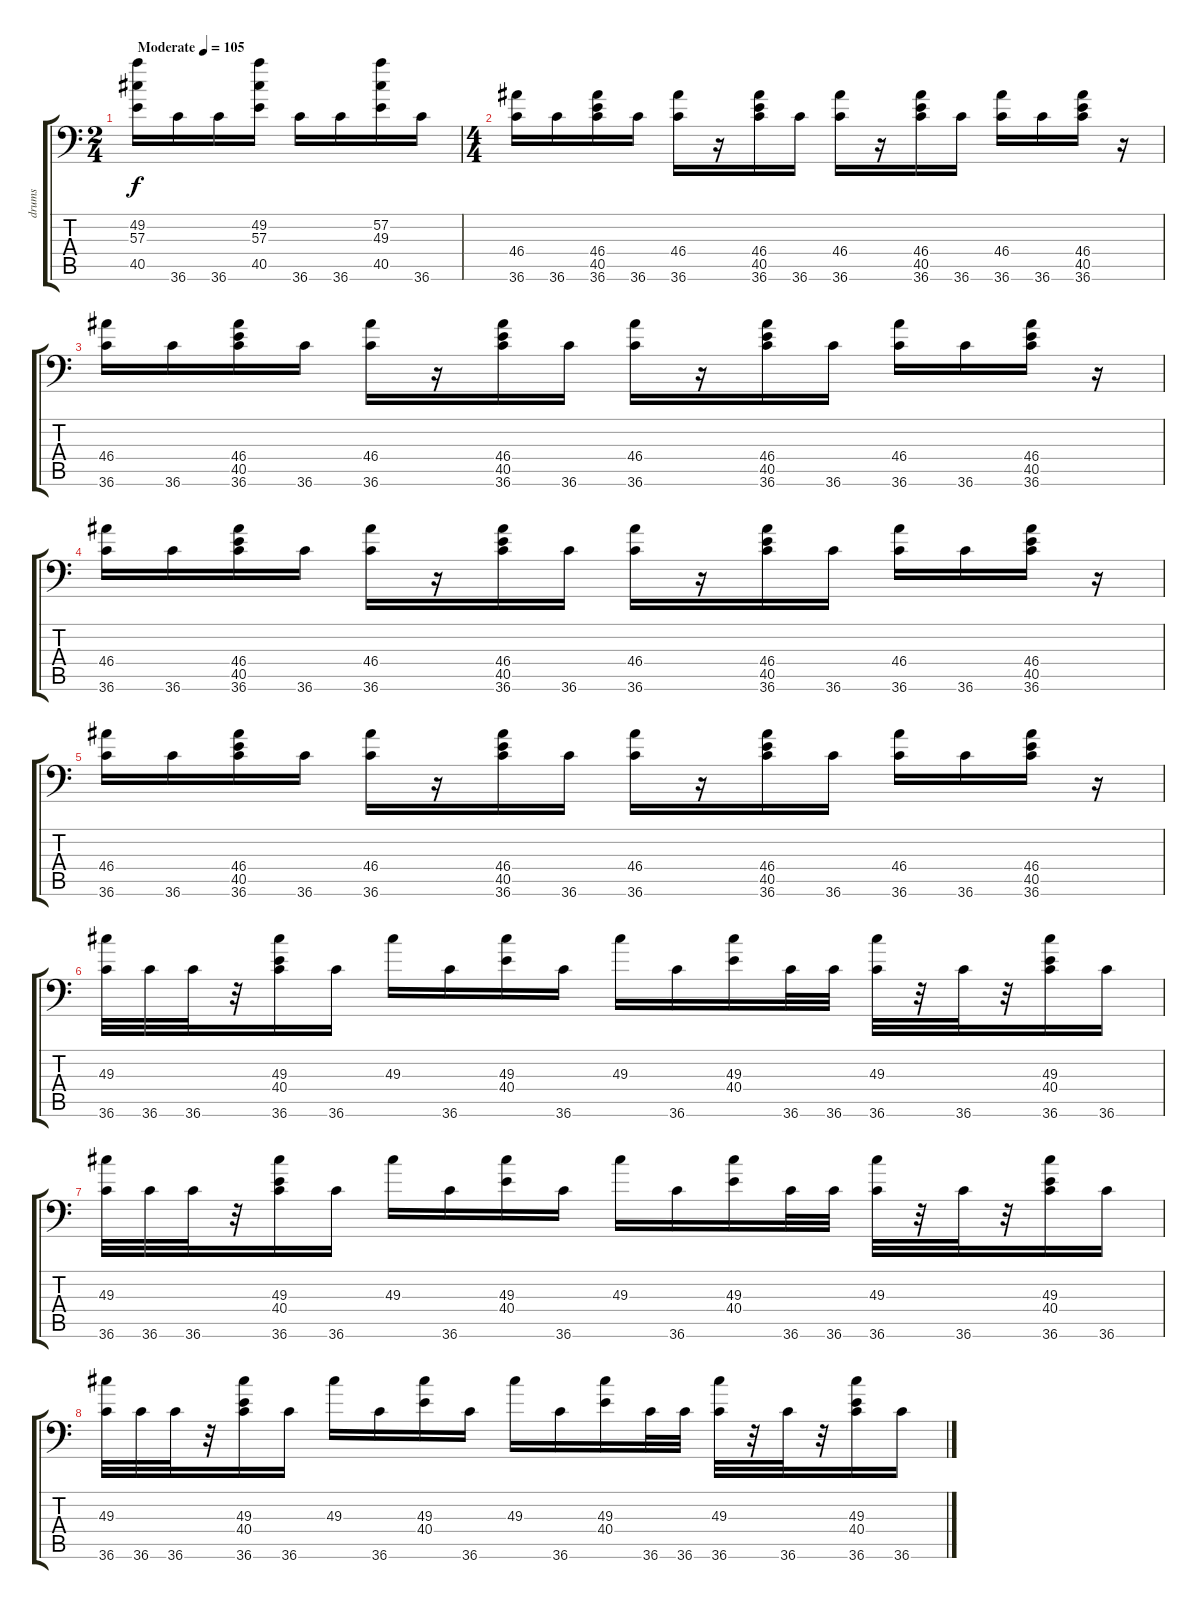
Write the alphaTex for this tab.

\track ("drums" "drums") {instrument acousticgrandpiano}
\staff {score tabs}
\tuning (C-1 C-1 C-1 C-1 C-1 C-1) {hide}
\ts (2 4)
\tempo (105 "Moderate")
\clef f4
\ks c
(49.2 57.3 40.5).16{dy f instrument acousticgrandpiano} 36.6.16 36.6.16 (49.2 57.3 40.5).16 36.6.16 36.6.16 (57.2 49.3 40.5).16 36.6.16 |
\ts (4 4)
(46.4 36.6).16 36.6.16 (46.4 40.5 36.6).16 36.6.16 (46.4 36.6).16 r.16 (46.4 40.5 36.6).16 36.6.16 (46.4 36.6).16 r.16 (46.4 40.5 36.6).16 36.6.16 (46.4 36.6).16 36.6.16 (46.4 40.5 36.6).16 r.16 |
(46.4 36.6).16 36.6.16 (46.4 40.5 36.6).16 36.6.16 (46.4 36.6).16 r.16 (46.4 40.5 36.6).16 36.6.16 (46.4 36.6).16 r.16 (46.4 40.5 36.6).16 36.6.16 (46.4 36.6).16 36.6.16 (46.4 40.5 36.6).16 r.16 |
(46.4 36.6).16 36.6.16 (46.4 40.5 36.6).16 36.6.16 (46.4 36.6).16 r.16 (46.4 40.5 36.6).16 36.6.16 (46.4 36.6).16 r.16 (46.4 40.5 36.6).16 36.6.16 (46.4 36.6).16 36.6.16 (46.4 40.5 36.6).16 r.16 |
(46.4 36.6).16 36.6.16 (46.4 40.5 36.6).16 36.6.16 (46.4 36.6).16 r.16 (46.4 40.5 36.6).16 36.6.16 (46.4 36.6).16 r.16 (46.4 40.5 36.6).16 36.6.16 (46.4 36.6).16 36.6.16 (46.4 40.5 36.6).16 r.16 |
(49.3 36.6).32 36.6.32 36.6.32 r.32 (49.3 40.4 36.6).16 36.6.16 49.3.16 36.6.16 (49.3 40.4).16 36.6.16 49.3.16 36.6.16 (49.3 40.4).16 36.6.32 36.6.32 (49.3 36.6).32 r.32 36.6.32 r.32 (49.3 40.4 36.6).16 36.6.16 |
(49.3 36.6).32 36.6.32 36.6.32 r.32 (49.3 40.4 36.6).16 36.6.16 49.3.16 36.6.16 (49.3 40.4).16 36.6.16 49.3.16 36.6.16 (49.3 40.4).16 36.6.32 36.6.32 (49.3 36.6).32 r.32 36.6.32 r.32 (49.3 40.4 36.6).16 36.6.16 |
(49.3 36.6).32 36.6.32 36.6.32 r.32 (49.3 40.4 36.6).16 36.6.16 49.3.16 36.6.16 (49.3 40.4).16 36.6.16 49.3.16 36.6.16 (49.3 40.4).16 36.6.32 36.6.32 (49.3 36.6).32 r.32 36.6.32 r.32 (49.3 40.4 36.6).16 36.6.16
